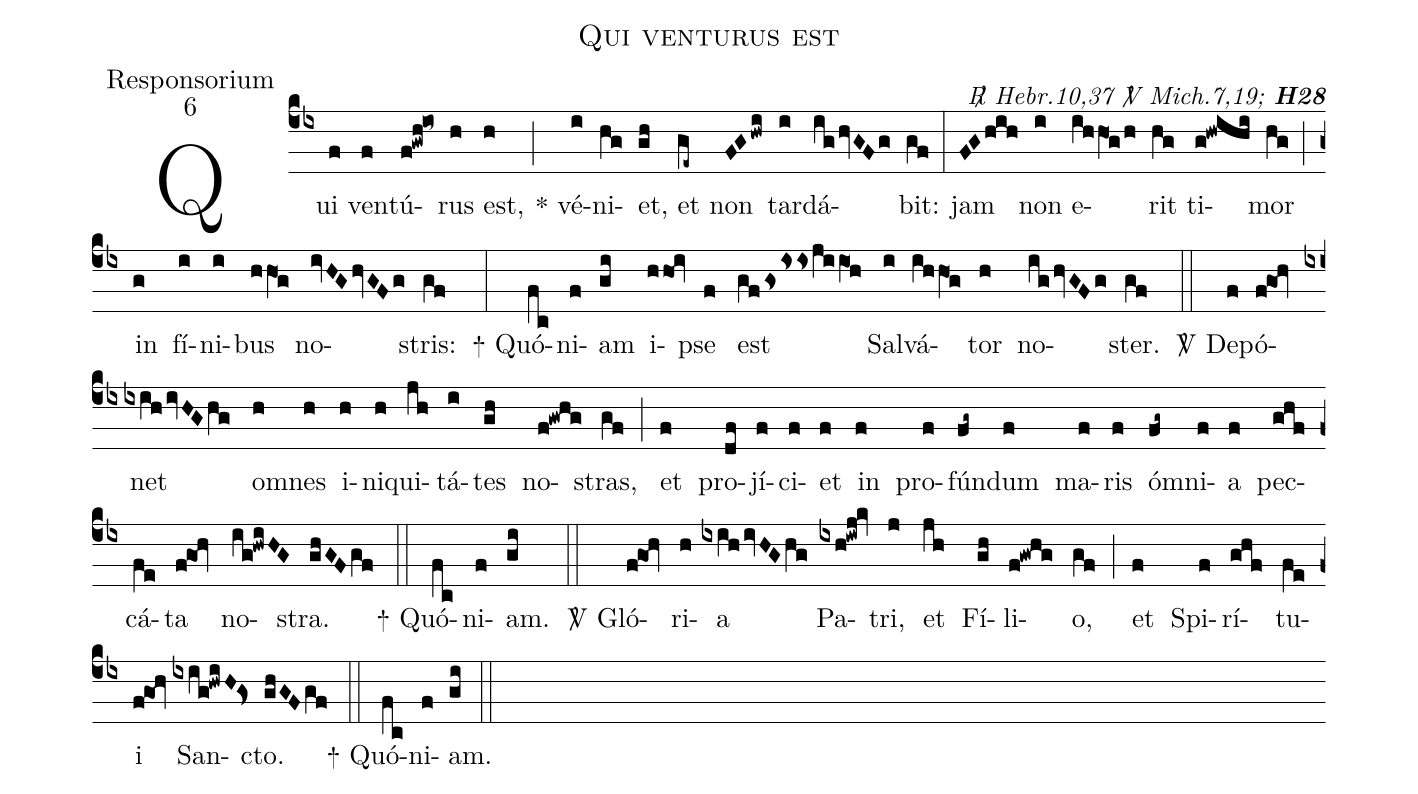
name:Qui venturus est;
office-part:Responsorium;
mode:6;
commentary:{\itshape\mdseries \Rbar\  Hebr.10,37 \Vbar\   Mich.7,19;\/} {\bfseries H28};
%%
(cb4) Qui(f) ven(f)tú(f!gwh!io~)rus(h) est,(h) (;)
<sp>*</sp> vé(i)ni(hg)et,(gh) et(ge~) non(FGhwi) tar(i)dá(ighvGFg)bit:(gf) (:)
jam(FGhih) non(i) e(ihhO1g/h)rit(hg) ti(g!hwihi)mor(hg) (;)
in(g) fí(i)ni(i)bus(hhO1g) no(ivHGhvGFg)stris:(gf) (:)
<sp>+</sp> Quó(fc)ni(f)am(gi) i(hho1!iv)pse(f) est(gfGsIssjiiO1h) Sal(i)vá(ihhO1g)tor(h) no(ighvGFg)ster.(gf) (::)
<sp>V/</sp> De(f)pó(f!go1!hv)net(ixihivHGhg) o(h)mnes(h) i(h)ni(h)qui(jh)tá(i)tes(gh) no(f!gwhg)stras,(gf) (;)
et(f) pro(df)jí(f)ci(f)et(f) in(f) pro(f)fún(fg~)dum(f) ma(f)ris(f) ó(fg~)mni(f)a(f) pec(ghf)cá(fe)ta(f!go1!hv) no(ig!hwiHG)stra.(ghGFgf) (::)
<sp>+</sp> Quó(fc)ni(f)am.(gi) (::)
<sp>V/</sp> Gló(f!go@hv)ri(h)a(ixihivHGhg) Pa(ixh!iwj!kv)tri,(j) et(jh) Fí(gh)li(f!gwhg)o,(gf) (;)
et(f) Spi(f)rí(ghf)tu(fez)i(f!go@hv) San(ixig!hwiH!gs<)cto.(ghGFgf) (::)
<sp>+</sp> Quó(fc)ni(f)am.(gi) (::)
